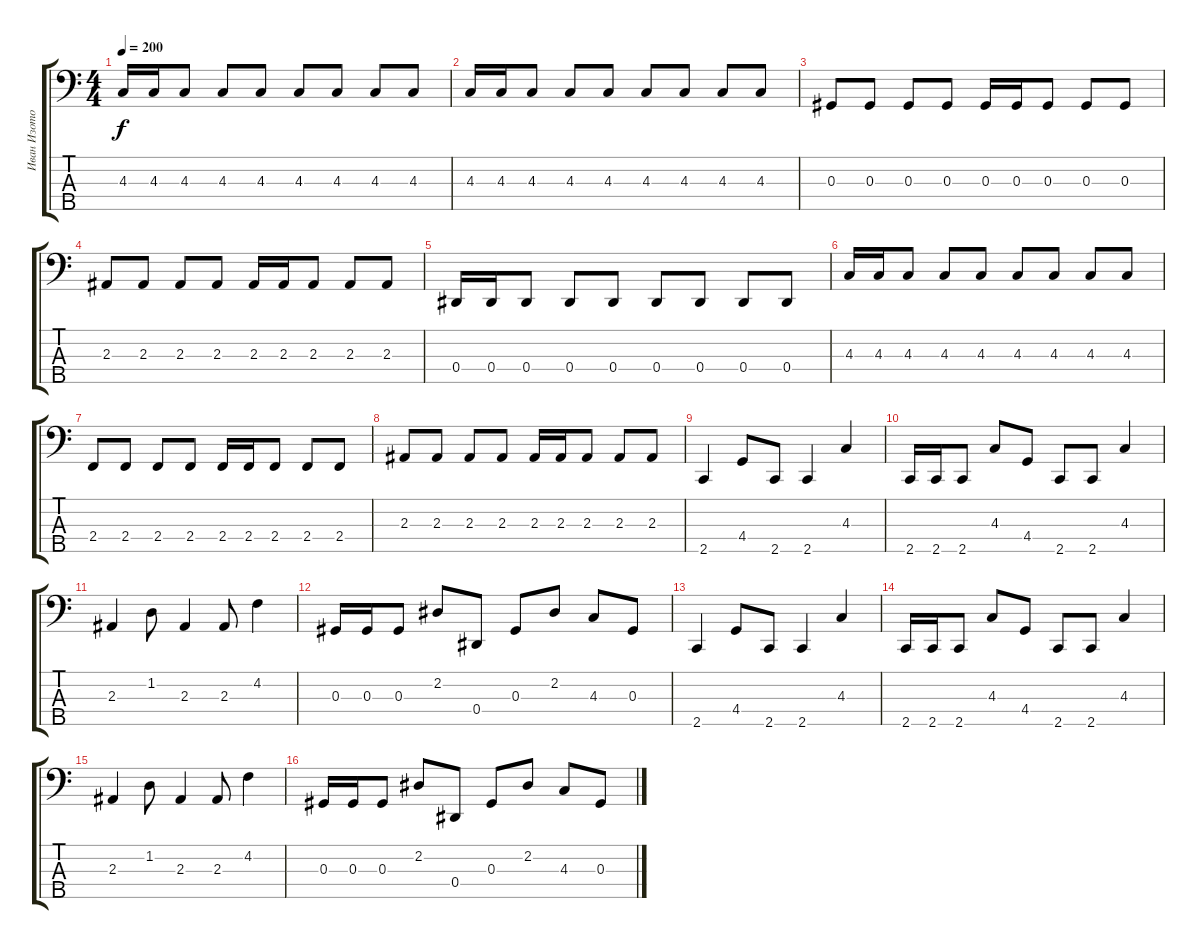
\track ("Иван Изотов" "Иван Изото") {instrument electricbasspick}
\staff {score tabs}
\tuning (Gb2 Db2 Ab1 Eb1 Bb0) {hide}
\ts (4 4)
\tempo 200
\clef f4
\ks c
4.3.16{dy f} 4.3.16 4.3.8 4.3.8 4.3.8 4.3.8 4.3.8 4.3.8 4.3.8 |
4.3.16 4.3.16 4.3.8 4.3.8 4.3.8 4.3.8 4.3.8 4.3.8 4.3.8 |
0.3.8 0.3.8 0.3.8 0.3.8 0.3.16 0.3.16 0.3.8 0.3.8 0.3.8 |
2.3.8 2.3.8 2.3.8 2.3.8 2.3.16 2.3.16 2.3.8 2.3.8 2.3.8 |
0.4.16 0.4.16 0.4.8 0.4.8 0.4.8 0.4.8 0.4.8 0.4.8 0.4.8 |
4.3.16 4.3.16 4.3.8 4.3.8 4.3.8 4.3.8 4.3.8 4.3.8 4.3.8 |
2.4.8 2.4.8 2.4.8 2.4.8 2.4.16 2.4.16 2.4.8 2.4.8 2.4.8 |
2.3.8 2.3.8 2.3.8 2.3.8 2.3.16 2.3.16 2.3.8 2.3.8 2.3.8 |
2.5.4 4.4.8 2.5.8 2.5.4 4.3.4 |
2.5.16 2.5.16 2.5.8 4.3.8 4.4.8 2.5.8 2.5.8 4.3.4 |
2.3.4 1.2.8 2.3.4 2.3.8 4.2.4 |
0.3.16 0.3.16 0.3.8 2.2.8 0.4.8 0.3.8 2.2.8 4.3.8 0.3.8 |
2.5.4 4.4.8 2.5.8 2.5.4 4.3.4 |
2.5.16 2.5.16 2.5.8 4.3.8 4.4.8 2.5.8 2.5.8 4.3.4 |
2.3.4 1.2.8 2.3.4 2.3.8 4.2.4 |
0.3.16 0.3.16 0.3.8 2.2.8 0.4.8 0.3.8 2.2.8 4.3.8 0.3.8
